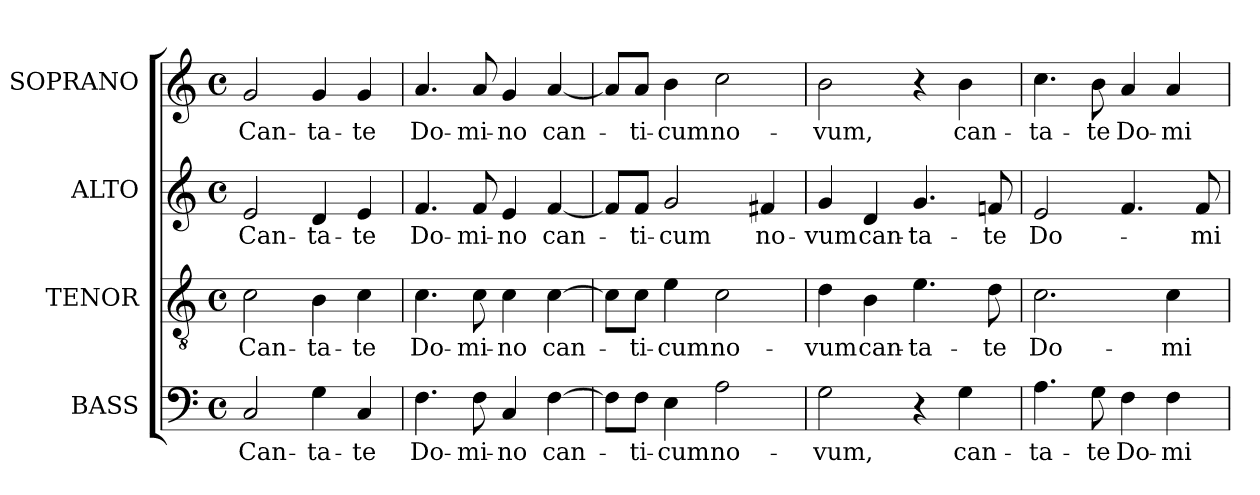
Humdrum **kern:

**kern	**text	**kern	**text	**kern	**text	**kern	**text
*part4	*part4	*part3	*part3	*part2	*part2	*part1	*part1
*staff4	*staff4	*staff3	*staff3	*staff2	*staff2	*staff1	*staff1
*I"BASS	*	*I"TENOR	*	*I"ALTO	*	*I"SOPRANO	*
*I'B.	*	*I'T.	*	*I'A.	*	*I'S.	*
!!LO:PB:g=z
*clefF4	*	*clefGv2	*	*clefG2	*	*clefG2	*
*	*	*ITrd7c12	*	*	*	*	*
*k[]	*	*k[]	*	*k[]	*	*k[]	*
*C:	*	*C:	*	*C:	*	*C:	*
*M4/4	*	*M4/4	*	*M4/4	*	*M4/4	*
*met(c)	*	*met(c)	*	*met(c)	*	*met(c)	*
*MM108	*	*MM108	*	*MM108	*	*MM108	*
=1	=1	=1	=1	=1	=1	=1	=1
!	!LO:LY:b:color=#000000	!	!	!	!	!	!
!	!	!	!LO:LY:b:color=#000000	!	!	!	!
!	!	!	!	!	!LO:LY:b:color=#000000	!	!
!	!	!	!	!	!	!	!LO:LY:b:color=#000000
2Ci/	Can-	2Ci\	Can-	2ei/	Can-	2gi/	Can-
!	!LO:LY:b:color=#000000	!	!	!	!	!	!
!	!	!	!LO:LY:b:color=#000000	!	!	!	!
!	!	!	!	!	!LO:LY:b:color=#000000	!	!
!	!	!	!	!	!	!	!LO:LY:b:color=#000000
4Gi\	-ta-	4BBi\	-ta-	4di/	-ta-	4gi/	-ta-
!	!LO:LY:b:color=#000000	!	!	!	!	!	!
!	!	!	!LO:LY:b:color=#000000	!	!	!	!
!	!	!	!	!	!LO:LY:b:color=#000000	!	!
!	!	!	!	!	!	!	!LO:LY:b:color=#000000
4Ci/	-te	4Ci\	-te	4ei/	-te	4gi/	-te
=2	=2	=2	=2	=2	=2	=2	=2
!	!LO:LY:b:color=#000000	!	!	!	!	!	!
!	!	!	!LO:LY:b:color=#000000	!	!	!	!
!	!	!	!	!	!LO:LY:b:color=#000000	!	!
!	!	!	!	!	!	!	!LO:LY:b:color=#000000
4.Fi\	Do-	4.Ci\	Do-	4.fi/	Do-	4.ai/	Do-
!	!LO:LY:b:color=#000000	!	!	!	!	!	!
!	!	!	!LO:LY:b:color=#000000	!	!	!	!
!	!	!	!	!	!LO:LY:b:color=#000000	!	!
!	!	!	!	!	!	!	!LO:LY:b:color=#000000
8Fi\	-mi-	8Ci\	-mi-	8fi/	-mi-	8ai/	-mi-
!	!LO:LY:b:color=#000000	!	!	!	!	!	!
!	!	!	!LO:LY:b:color=#000000	!	!	!	!
!	!	!	!	!	!LO:LY:b:color=#000000	!	!
!	!	!	!	!	!	!	!LO:LY:b:color=#000000
4Ci/	-no	4Ci\	-no	4ei/	-no	4gi/	-no
!	!LO:LY:b:color=#000000	!	!	!	!	!	!
!	!	!	!LO:LY:b:color=#000000	!	!	!	!
!	!	!	!	!	!LO:LY:b:color=#000000	!	!
!	!	!	!	!	!	!	!LO:LY:b:color=#000000
[4Fi\	can-	[4Ci\	can-	[4fi/	can-	[4ai/	can-
=3	=3	=3	=3	=3	=3	=3	=3
8Fi\L]	.	8Ci\L]	.	8fi/L]	.	8ai/L]	.
!	!LO:LY:b:color=#000000	!	!	!	!	!	!
!	!	!	!LO:LY:b:color=#000000	!	!	!	!
!	!	!	!	!	!LO:LY:b:color=#000000	!	!
!	!	!	!	!	!	!	!LO:LY:b:color=#000000
8Fi\J	-ti-	8Ci\J	-ti-	8fi/J	-ti-	8ai/J	-ti-
!	!LO:LY:b:color=#000000	!	!	!	!	!	!
!	!	!	!LO:LY:b:color=#000000	!	!	!	!
!	!	!	!	!	!LO:LY:b:color=#000000	!	!
!	!	!	!	!	!	!	!LO:LY:b:color=#000000
4Ei\	-cum	4Ei\	-cum	2gi/	-cum	4bi\	-cum
!	!LO:LY:b:color=#000000	!	!	!	!	!	!
!	!	!	!LO:LY:b:color=#000000	!	!	!	!
!	!	!	!	!	!	!	!LO:LY:b:color=#000000
2Ai\	no-	2Ci\	no-	.	.	2cci\	no-
!	!	!	!	!	!LO:LY:b:color=#000000	!	!
.	.	.	.	4f#Xi/	no-	.	.
=4	=4	=4	=4	=4	=4	=4	=4
!	!LO:LY:b:color=#000000	!	!	!	!	!	!
!	!	!	!LO:LY:b:color=#000000	!	!	!	!
!	!	!	!	!	!LO:LY:b:color=#000000	!	!
!	!	!	!	!	!	!	!LO:LY:b:color=#000000
2Gi\	-vum,	4Di\	-vum	4gi/	-vum	2bi\	-vum,
!	!	!	!LO:LY:b:color=#000000	!	!	!	!
!	!	!	!	!	!LO:LY:b:color=#000000	!	!
.	.	4BBi\	can-	4di/	can-	.	.
!	!	!	!LO:LY:b:color=#000000	!	!	!	!
!	!	!	!	!	!LO:LY:b:color=#000000	!	!
4r	.	4.Ei\	-ta-	4.gi/	-ta-	4r	.
!	!LO:LY:b:color=#000000	!	!	!	!	!	!
!	!	!	!	!	!	!	!LO:LY:b:color=#000000
4Gi\	can-	.	.	.	.	4bi\	can-
!	!	!	!LO:LY:b:color=#000000	!	!	!	!
!	!	!	!	!	!LO:LY:b:color=#000000	!	!
.	.	8Di\	-te	8fni/	-te	.	.
=5	=5	=5	=5	=5	=5	=5	=5
!	!LO:LY:b:color=#000000	!	!	!	!	!	!
!	!	!	!LO:LY:b:color=#000000	!	!	!	!
!	!	!	!	!	!LO:LY:b:color=#000000	!	!
!	!	!	!	!	!	!	!LO:LY:b:color=#000000
4.Ai\	-ta-	2.Ci\	Do-	2ei/	Do-	4.cci\	-ta-
!	!LO:LY:b:color=#000000	!	!	!	!	!	!
!	!	!	!	!	!	!	!LO:LY:b:color=#000000
8Gi\	-te	.	.	.	.	8bi\	-te
!	!LO:LY:b:color=#000000	!	!	!	!	!	!
!	!	!	!	!	!	!	!LO:LY:b:color=#000000
4Fi\	Do-	.	.	4.fi/	.	4ai/	Do-
!	!LO:LY:b:color=#000000	!	!	!	!	!	!
!	!	!	!LO:LY:b:color=#000000	!	!	!	!
!	!	!	!	!	!	!	!LO:LY:b:color=#000000
4Fi\	-mi-	4Ci\	-mi-	.	.	4ai/	-mi-
!	!	!	!	!	!LO:LY:b:color=#000000	!	!
.	.	.	.	8fi/	-mi-	.	.
=	=	=	=	=	=	=	=
*-	*-	*-	*-	*-	*-	*-	*-
